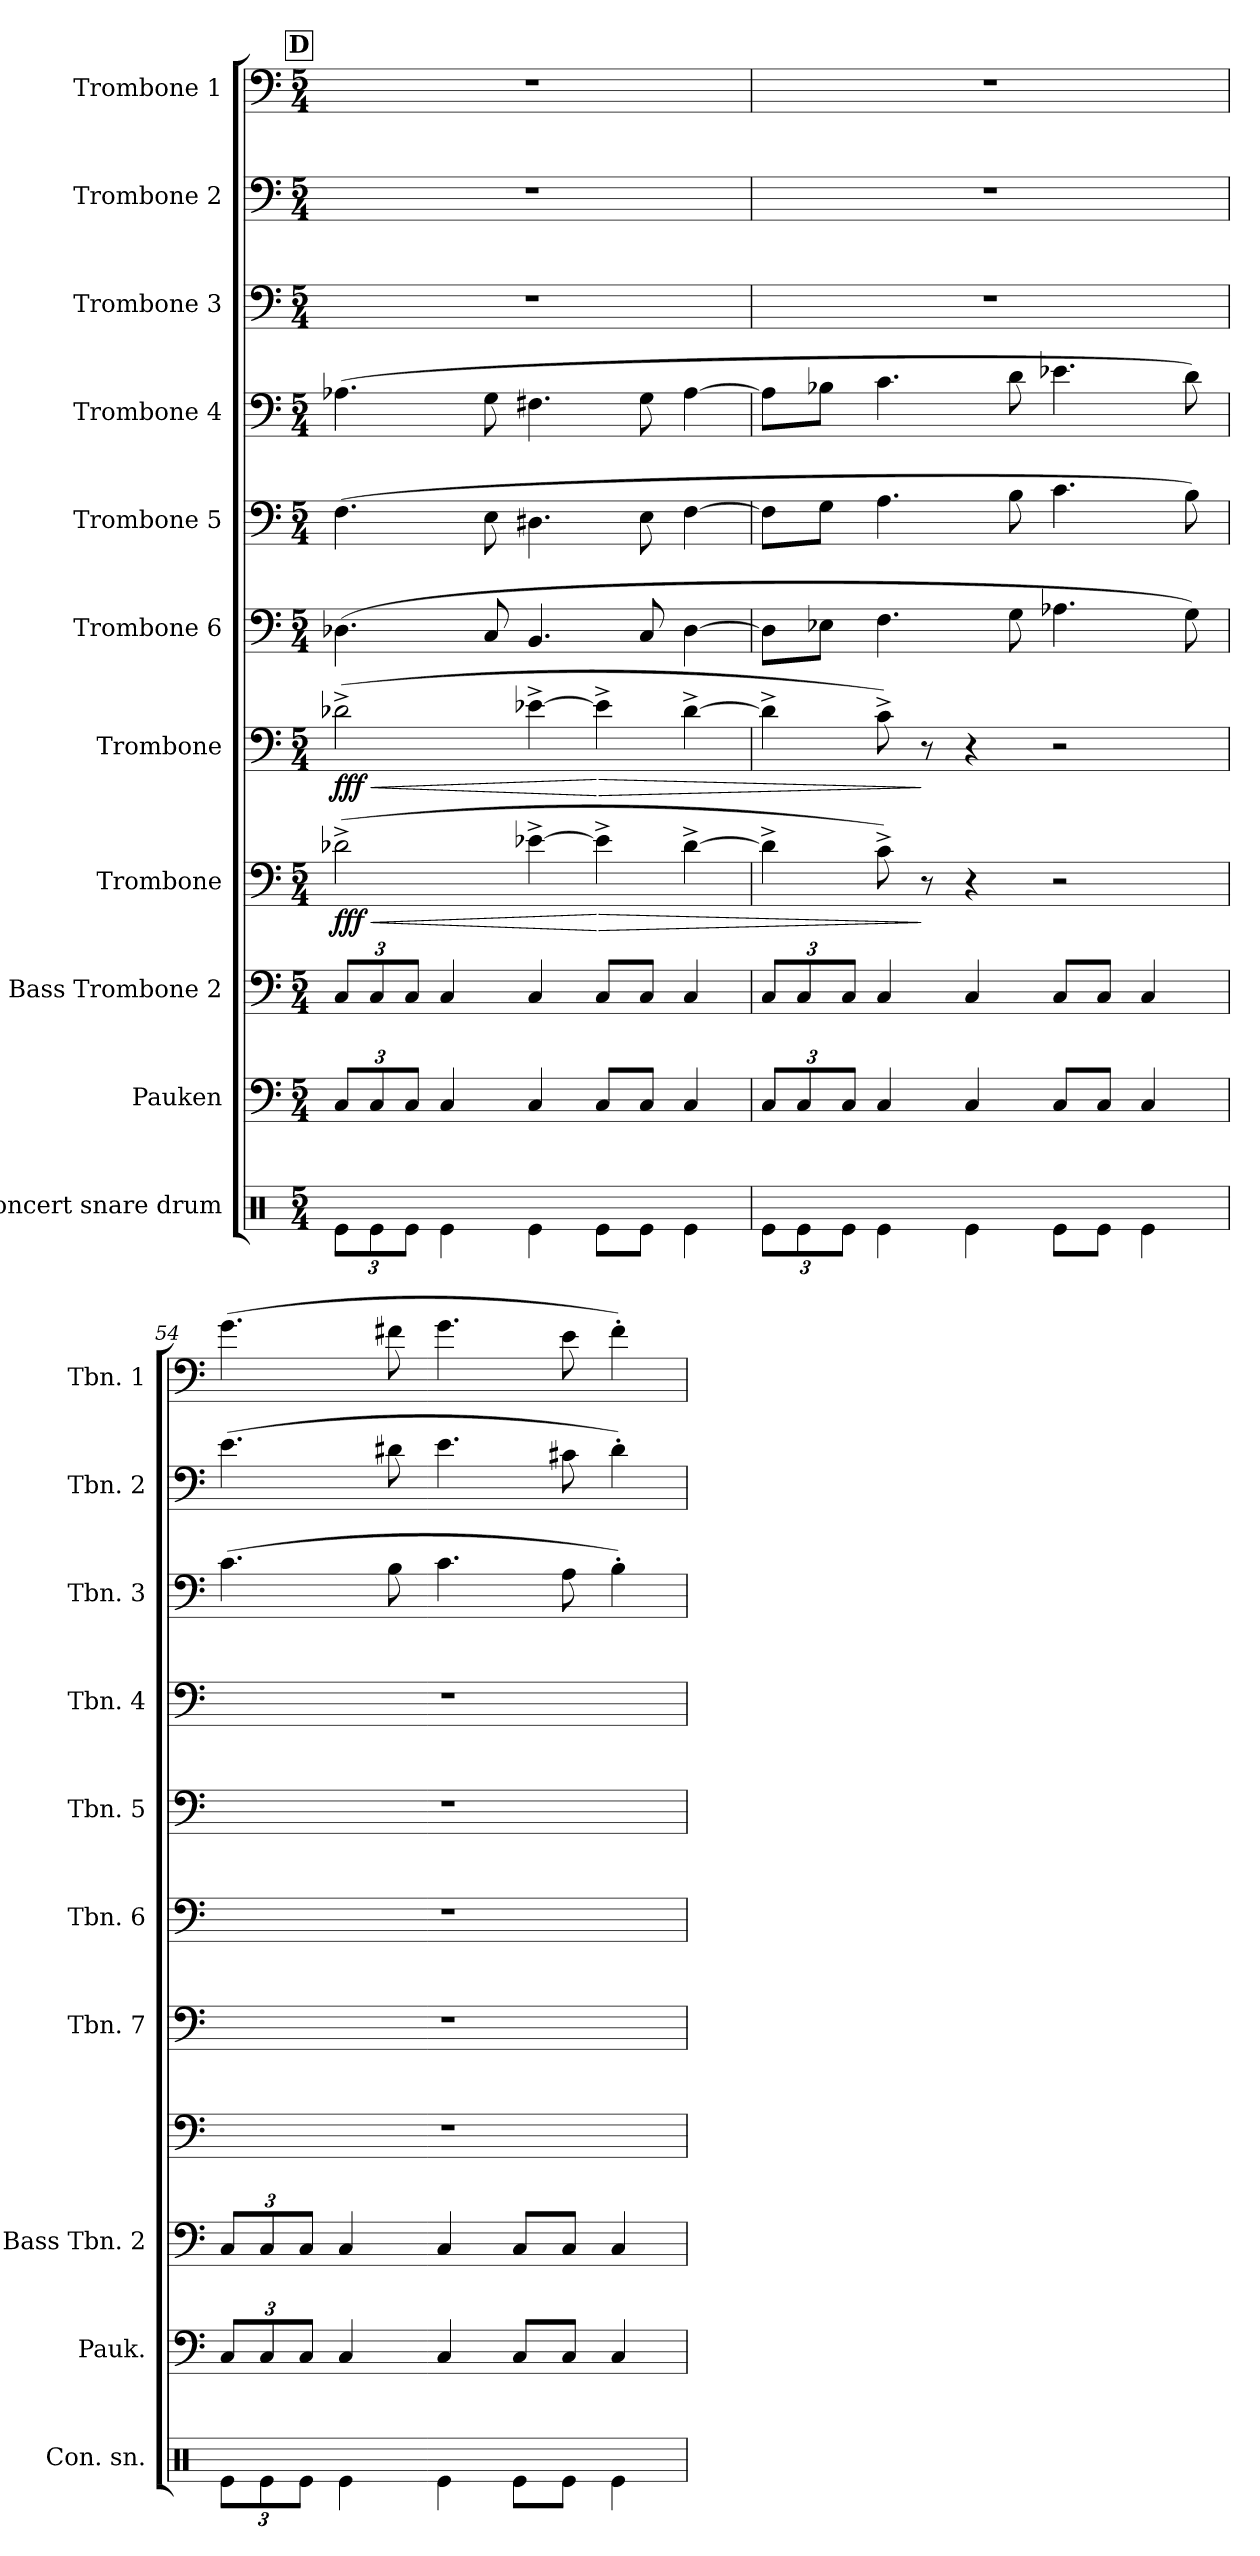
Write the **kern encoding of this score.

**kern	**kern	**kern	**kern	**dynam	**kern	**dynam	**kern	**kern	**kern	**kern	**kern	**kern
*part11	*part10	*part9	*part8	*part8	*part7	*part7	*part6	*part5	*part4	*part3	*part2	*part1
*staff11	*staff10	*staff9	*staff8	*staff8	*staff7	*staff7	*staff6	*staff5	*staff4	*staff3	*staff2	*staff1
*I"Concert snare drum	*I"Pauken	*I"Bass Trombone 2	*I"Trombone	*	*I"Trombone	*	*I"Trombone 6	*I"Trombone 5	*I"Trombone 4	*I"Trombone 3	*I"Trombone 2	*I"Trombone 1
*I'Con. sn.	*I'Pauk.	*I'Bass Tbn. 2	*	*	*I'Tbn. 7	*	*I'Tbn. 6	*I'Tbn. 5	*I'Tbn. 4	*I'Tbn. 3	*I'Tbn. 2	*I'Tbn. 1
*clefX	*clefF4	*clefF4	*clefF4	*	*clefF4	*	*clefF4	*clefF4	*clefF4	*clefF4	*clefF4	*clefF4
*k[]	*k[]	*k[]	*k[]	*	*k[]	*	*k[]	*k[]	*k[]	*k[]	*k[]	*k[]
*M5/4	*M5/4	*M5/4	*M5/4	*	*M5/4	*	*M5/4	*M5/4	*M5/4	*M5/4	*M5/4	*M5/4
*Xbrackettup	*Xbrackettup	*Xbrackettup	*	*	*	*	*	*	*	*	*	*
!!LO:REH:place=s1:a:B:fs=14:t=D
=52	=52	=52	=52	=52	=52	=52	=52	=52	=52	=52	=52	=52
!	!	!	!	!LO:HP:b	!	!LO:HP:b	!	!	!	!	!	!
!	!	!	!	!LO:DY:n=1:b	!	!LO:DY:n=1:b	!	!	!	!	!	!
12Re\L	12C/L	12C/L	(>2d-X^\	< fff	(>2d-X^\	< fff	(>4.D-X\	(>4.F\	(>4.A-X\	4%5r	4%5r	4%5r
12Re\	12C/	12C/	.	.	.	.	.	.	.	.	.	.
12Re\J	12C/J	12C/J	.	.	.	.	.	.	.	.	.	.
4Re\	4C/	4C/	.	.	.	.	.	.	.	.	.	.
.	.	.	.	.	.	.	8C/	8E\	8G\	.	.	.
4Re\	4C/	4C/	[4e-X^\	.	[4e-X^\	.	4.BB/	4.D#X\	4.F#X\	.	.	.
!	!	!	!	!LO:HP:n=1:b	!	!LO:HP:n=1:b	!	!	!	!	!	!
8Re\L	8C/L	8C/L	4e-^\]	[ >	4e-^\]	[ >	.	.	.	.	.	.
8Re\J	8C/J	8C/J	.	.	.	.	8C/	8E\	8G\	.	.	.
4Re\	4C/	4C/	[4d-^\	.	[4d-^\	.	[4D-\	[4F\	[4A-\	.	.	.
=53	=53	=53	=53	=53	=53	=53	=53	=53	=53	=53	=53	=53
12Re\L	12C/L	12C/L	4d-^\]	.	4d-^\]	.	8D-\L]	8F\L]	8A-\L]	4%5r	4%5r	4%5r
12Re\	12C/	12C/	.	.	.	.	.	.	.	.	.	.
.	.	.	.	.	.	.	8E-X\J	8G\J	8B-X\J	.	.	.
12Re\J	12C/J	12C/J	.	.	.	.	.	.	.	.	.	.
4Re\	4C/	4C/	8c^\)	.	8c^\)	.	4.F\	4.A\	4.c\	.	.	.
.	.	.	8r	]	8r	]	.	.	.	.	.	.
4Re\	4C/	4C/	4r	.	4r	.	.	.	.	.	.	.
.	.	.	.	.	.	.	8G\	8B\	8d\	.	.	.
8Re\L	8C/L	8C/L	2r	.	2r	.	4.A-X\	4.c\	4.e-X\	.	.	.
8Re\J	8C/J	8C/J	.	.	.	.	.	.	.	.	.	.
4Re\	4C/	4C/	.	.	.	.	.	.	.	.	.	.
.	.	.	.	.	.	.	8G\)	8B\)	8d\)	.	.	.
!!LO:PB:g=z
=54	=54	=54	=54	=54	=54	=54	=54	=54	=54	=54	=54	=54
12Re\L	12C/L	12C/L	4%5r	.	4%5r	.	4%5r	4%5r	4%5r	(>4.c\	(>4.e\	(>4.g\
12Re\	12C/	12C/	.	.	.	.	.	.	.	.	.	.
12Re\J	12C/J	12C/J	.	.	.	.	.	.	.	.	.	.
4Re\	4C/	4C/	.	.	.	.	.	.	.	.	.	.
.	.	.	.	.	.	.	.	.	.	8B\	8d#X\	8f#X\
4Re\	4C/	4C/	.	.	.	.	.	.	.	4.c\	4.e\	4.g\
8Re\L	8C/L	8C/L	.	.	.	.	.	.	.	.	.	.
8Re\J	8C/J	8C/J	.	.	.	.	.	.	.	8A\	8c#X\	8e\
4Re\	4C/	4C/	.	.	.	.	.	.	.	4B'\)	4d#'\)	4f#'\)
=	=	=	=	=	=	=	=	=	=	=	=	=
*-	*-	*-	*-	*-	*-	*-	*-	*-	*-	*-	*-	*-
